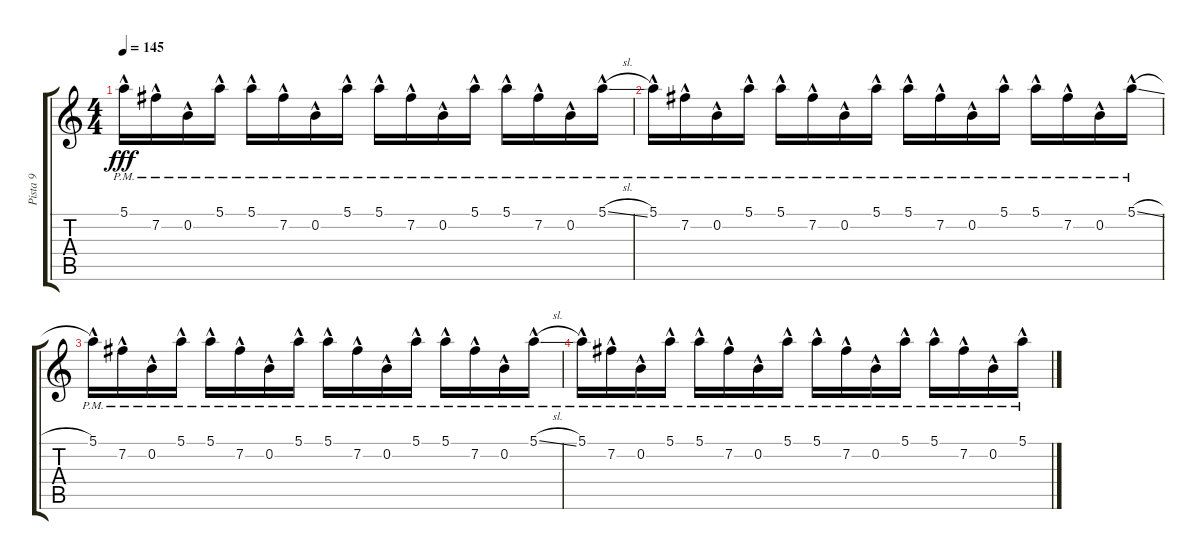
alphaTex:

\track ("Pista 9" "Pista 9") {instrument synthbass1}
\staff {score tabs}
\tuning (E4 B3 G3 D3 A2 E2) {hide}
\ts (4 4)
\tempo 145
\clef g2
\ks c
5.1{hac pm}.16{dy fff} 7.2{hac pm}.16 0.2{hac pm}.16 5.1{hac pm}.16 5.1{hac pm}.16 7.2{hac pm}.16 0.2{hac pm}.16 5.1{hac pm}.16 5.1{hac pm}.16 7.2{hac pm}.16 0.2{hac pm}.16 5.1{hac pm}.16 5.1{hac pm}.16 7.2{hac pm}.16 0.2{hac pm}.16 5.1{sl hac pm}.16 |
5.1{hac pm}.16 7.2{hac pm}.16 0.2{hac pm}.16 5.1{hac pm}.16 5.1{hac pm}.16 7.2{hac pm}.16 0.2{hac pm}.16 5.1{hac pm}.16 5.1{hac pm}.16 7.2{hac pm}.16 0.2{hac pm}.16 5.1{hac pm}.16 5.1{hac pm}.16 7.2{hac pm}.16 0.2{hac pm}.16 5.1{sl hac pm}.16 |
5.1{hac pm}.16 7.2{hac pm}.16 0.2{hac pm}.16 5.1{hac pm}.16 5.1{hac pm}.16 7.2{hac pm}.16 0.2{hac pm}.16 5.1{hac pm}.16 5.1{hac pm}.16 7.2{hac pm}.16 0.2{hac pm}.16 5.1{hac pm}.16 5.1{hac pm}.16 7.2{hac pm}.16 0.2{hac pm}.16 5.1{sl hac pm}.16 |
5.1{hac pm}.16 7.2{hac pm}.16 0.2{hac pm}.16 5.1{hac pm}.16 5.1{hac pm}.16 7.2{hac pm}.16 0.2{hac pm}.16 5.1{hac pm}.16 5.1{hac pm}.16 7.2{hac pm}.16 0.2{hac pm}.16 5.1{hac pm}.16 5.1{hac pm}.16 7.2{hac pm}.16 0.2{hac pm}.16 5.1{hac pm}.16
